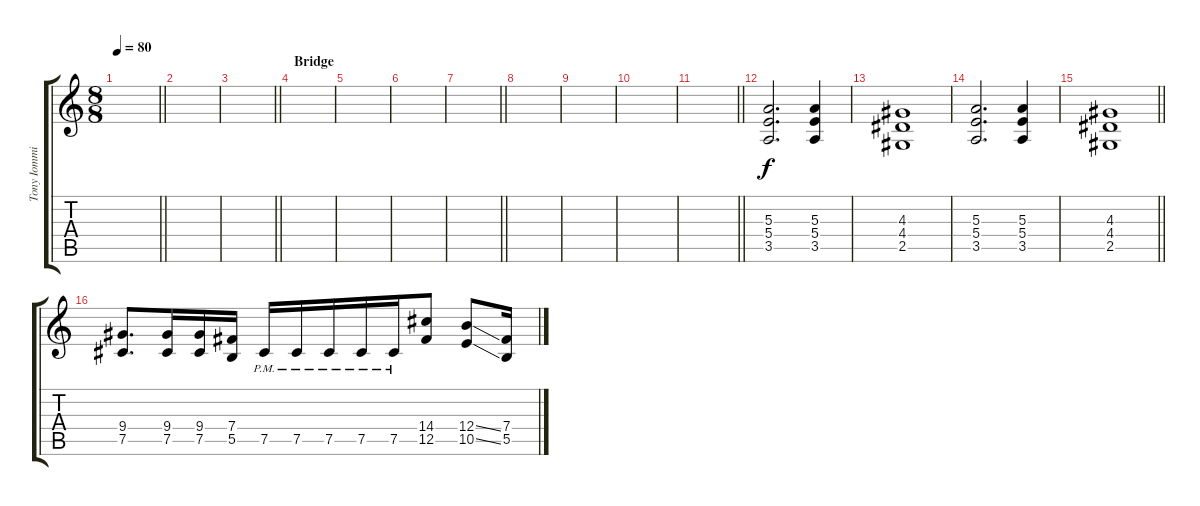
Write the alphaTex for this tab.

\track ("Tony Iommi (Guitar)" "Tony Iommi") {instrument distortionguitar}
\staff {score tabs}
\tuning (Db4 Ab3 E3 B2 Gb2 Db2) {hide}
\ts (8 8)
\tempo 80
\clef g2
\barLineRight lightlight
\ks c
|
|
\barLineRight lightlight
|
\section ("" "Bridge")
|
|
|
\barLineRight lightlight
|
|
|
|
\barLineRight lightlight
|
(5.3 5.4 3.5).2{d} (5.3 5.4 3.5).4 |
(4.3 4.4 2.5).1 |
(5.3 5.4 3.5).2{d} (5.3 5.4 3.5).4 |
\barLineRight lightlight
(4.3 4.4 2.5).1 |
(9.4 7.5).8{d} (9.4 7.5).16 (9.4 7.5).16 (7.4 5.5).16 7.5{pm}.16 7.5{pm}.16 7.5{pm}.16 7.5{pm}.16 7.5{pm}.16 (14.4 12.5).8 (12.4{ss} 10.5{ss}).8 (7.4{ss} 5.5{ss}).16
